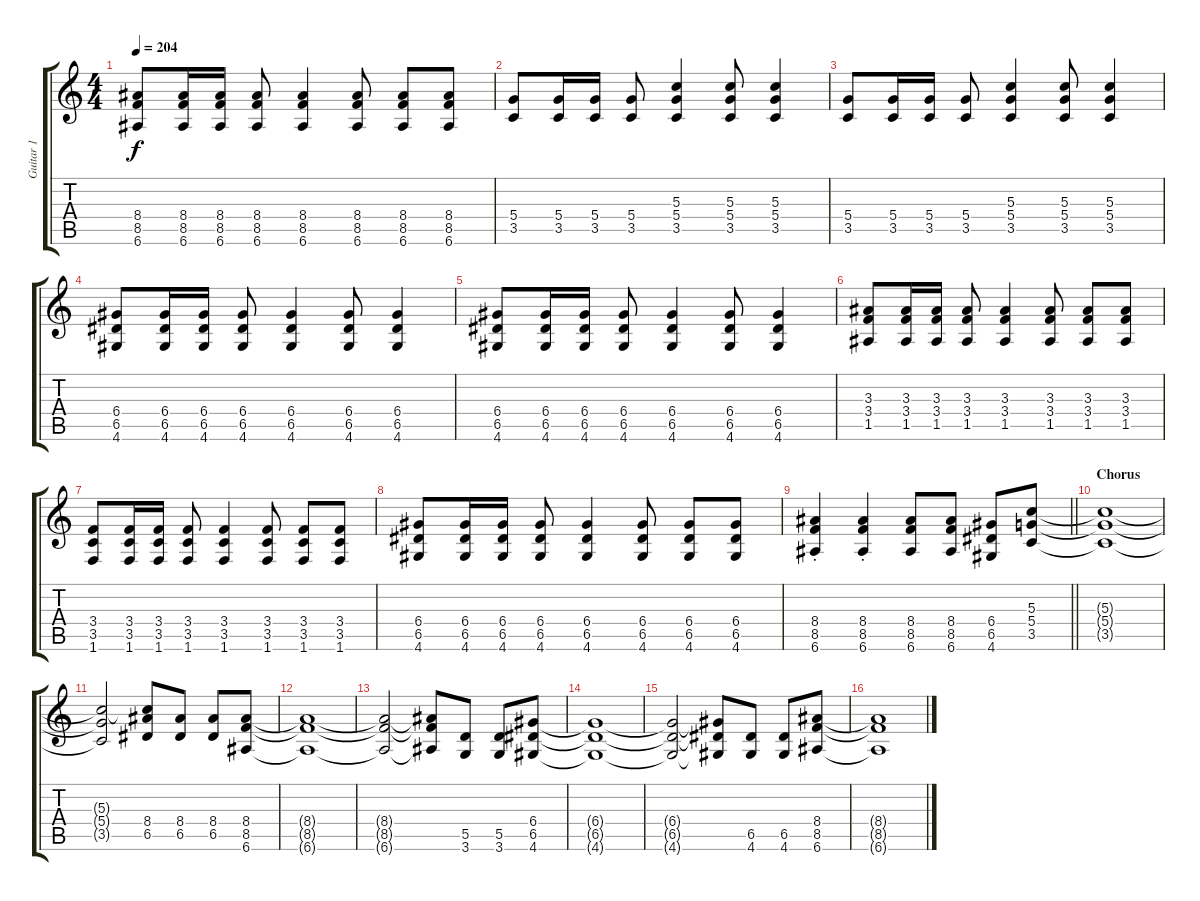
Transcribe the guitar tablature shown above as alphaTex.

\track ("Guitar 1" "Guitar 1") {instrument distortionguitar}
\staff {score tabs}
\tuning (E4 B3 G3 D3 A2 E2) {hide}
\ts (4 4)
\tempo 204
\clef g2
\ks c
(8.4 8.5 6.6).8{dy f} (8.4 8.5 6.6).16 (8.4 8.5 6.6).16 (8.4 8.5 6.6).8 (8.4 8.5 6.6).4 (8.4 8.5 6.6).8 (8.4 8.5 6.6).8 (8.4 8.5 6.6).8 |
(5.4 3.5).8 (5.4 3.5).16 (5.4 3.5).16 (5.4 3.5).8 (5.3 5.4 3.5).4 (5.3 5.4 3.5).8 (5.3 5.4 3.5).4 |
(5.4 3.5).8 (5.4 3.5).16 (5.4 3.5).16 (5.4 3.5).8 (5.3 5.4 3.5).4 (5.3 5.4 3.5).8 (5.3 5.4 3.5).4 |
(6.4 6.5 4.6).8 (6.4 6.5 4.6).16 (6.4 6.5 4.6).16 (6.4 6.5 4.6).8 (6.4 6.5 4.6).4 (6.4 6.5 4.6).8 (6.4 6.5 4.6).4 |
(6.4 6.5 4.6).8 (6.4 6.5 4.6).16 (6.4 6.5 4.6).16 (6.4 6.5 4.6).8 (6.4 6.5 4.6).4 (6.4 6.5 4.6).8 (6.4 6.5 4.6).4 |
(3.3 3.4 1.5).8 (3.3 3.4 1.5).16 (3.3 3.4 1.5).16 (3.3 3.4 1.5).8 (3.3 3.4 1.5).4 (3.3 3.4 1.5).8 (3.3 3.4 1.5).8 (3.3 3.4 1.5).8 |
(3.4 3.5 1.6).8 (3.4 3.5 1.6).16 (3.4 3.5 1.6).16 (3.4 3.5 1.6).8 (3.4 3.5 1.6).4 (3.4 3.5 1.6).8 (3.4 3.5 1.6).8 (3.4 3.5 1.6).8 |
(6.4 6.5 4.6).8 (6.4 6.5 4.6).16 (6.4 6.5 4.6).16 (6.4 6.5 4.6).8 (6.4 6.5 4.6).4 (6.4 6.5 4.6).8 (6.4 6.5 4.6).8 (6.4 6.5 4.6).8 |
\barLineRight lightlight
(8.4{st} 8.5{st} 6.6{st}).4 (8.4{st} 8.5{st} 6.6{st}).4 (8.4 8.5 6.6).8 (8.4 8.5 6.6).8 (6.4 6.5 4.6).8 (5.3 5.4 3.5).8 |
\section ("" "Chorus")
(5.3{t} 5.4{t} 3.5{t}).1 |
(5.3{t} 5.4{t} 3.5{t}).2 (5.3{t} 8.4 6.5).8 (8.4 6.5).8 (8.4 6.5).8 (8.4 8.5 6.6).8 |
(8.4{t} 8.5{t} 6.6{t}).1 |
(8.4{t} 8.5{t} 6.6{t}).2 (8.4{t} 8.5{t} 6.6{t}).8 (5.5 3.6).8 (5.5 3.6).8 (6.4 6.5 4.6).8 |
(6.4{t} 6.5{t} 4.6{t}).1 |
(6.4{t} 6.5{t} 4.6{t}).2 (6.4{t} 6.5{t} 4.6{t}).8 (6.5 4.6).8 (6.5 4.6).8 (8.4 8.5 6.6).8 |
(8.4{t} 8.5{t} 6.6{t}).1
